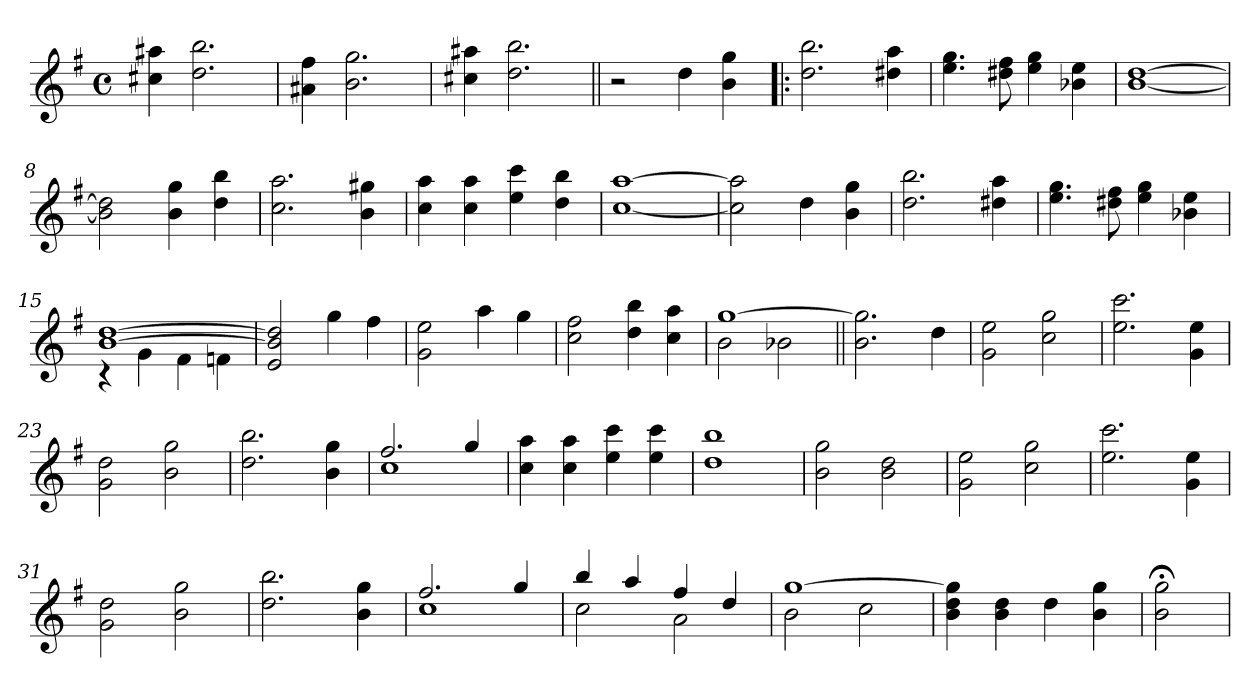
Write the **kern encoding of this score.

**kern
*part1
*staff1
*clefG2
*k[f#]
*G:
*M4/4
*met(c)
=1
4cc#X\ 4aa#X\
2.dd\ 2.bb\
=2
4a#X\ 4ff#\
2.b\ 2.gg\
=3
4cc#X\ 4aa#X\
2.dd\ 2.bb\
=4||
2r
4dd\
4b\ 4gg\
!!LO:LB:g=z
=5!|:
2.dd\ 2.bb\
4dd#X\ 4aa\
=6
4.ee\ 4.gg\
8dd#X\ 8ff#\
4ee\ 4gg\
4b-X\ 4ee\
=7
[1b [1dd
=8
2b\] 2dd\]
4b\ 4gg\
4dd\ 4bb\
=9
2.cc\ 2.aa\
4b\ 4gg#X\
=10
4cc\ 4aa\
4cc\ 4aa\
4ee\ 4ccc\
4dd\ 4bb\
!!LO:LB:g=z
=11
[1cc [1aa
=12
2cc\] 2aa\]
4dd\
4b\ 4gg\
=13
2.dd\ 2.bb\
4dd#X\ 4aa\
=14
4.ee\ 4.gg\
8dd#X\ 8ff#\
4ee\ 4gg\
4b-X\ 4ee\
=15
*^
[1b [1dd	4rc
.	4g\
.	4f#\
.	4fn\
*v	*v
=16
2e/ 2b/] 2dd/]
4gg\
4ff#\
!!LO:LB:g=z
=17
2g\ 2ee\
4aa\
4gg\
=18
2cc\ 2ff#\
4dd\ 4bb\
4cc\ 4aa\
=19
*^
[1gg	2b\
.	2b-X\
*v	*v
=20||
2.b\ 2.gg\]
4dd\
=21
2g\ 2ee\
2cc\ 2gg\
=22
2.ee\ 2.ccc\
4g\ 4ee\
!!LO:LB:g=z
=23
2g\ 2dd\
2b\ 2gg\
=24
2.dd\ 2.bb\
4b\ 4gg\
=25
*^
1cc	2.ff#/
.	4gg/
*v	*v
=26
4cc\ 4aa\
4cc\ 4aa\
4ee\ 4ccc\
4ee\ 4ccc\
=27
1dd 1bb
=28
2b\ 2gg\
2b\ 2dd\
!!LO:LB:g=z
=29
2g\ 2ee\
2cc\ 2gg\
=30
2.ee\ 2.ccc\
4g\ 4ee\
=31
2g\ 2dd\
2b\ 2gg\
=32
2.dd\ 2.bb\
4b\ 4gg\
=33
*^
1cc	2.ff#/
.	4gg/
=34	=34
2cc\	4bb/
.	4aa/
2a\	4ff#/
.	4dd/
!!LO:LB:g=z	!!
=35	=35
[1gg	2b\
.	2cc\
*v	*v
=36
4b\ 4dd\ 4gg\]
4b\ 4dd\
4dd\
4b\ 4gg\
=37
2b\;< 2gg\;<
=
*-
